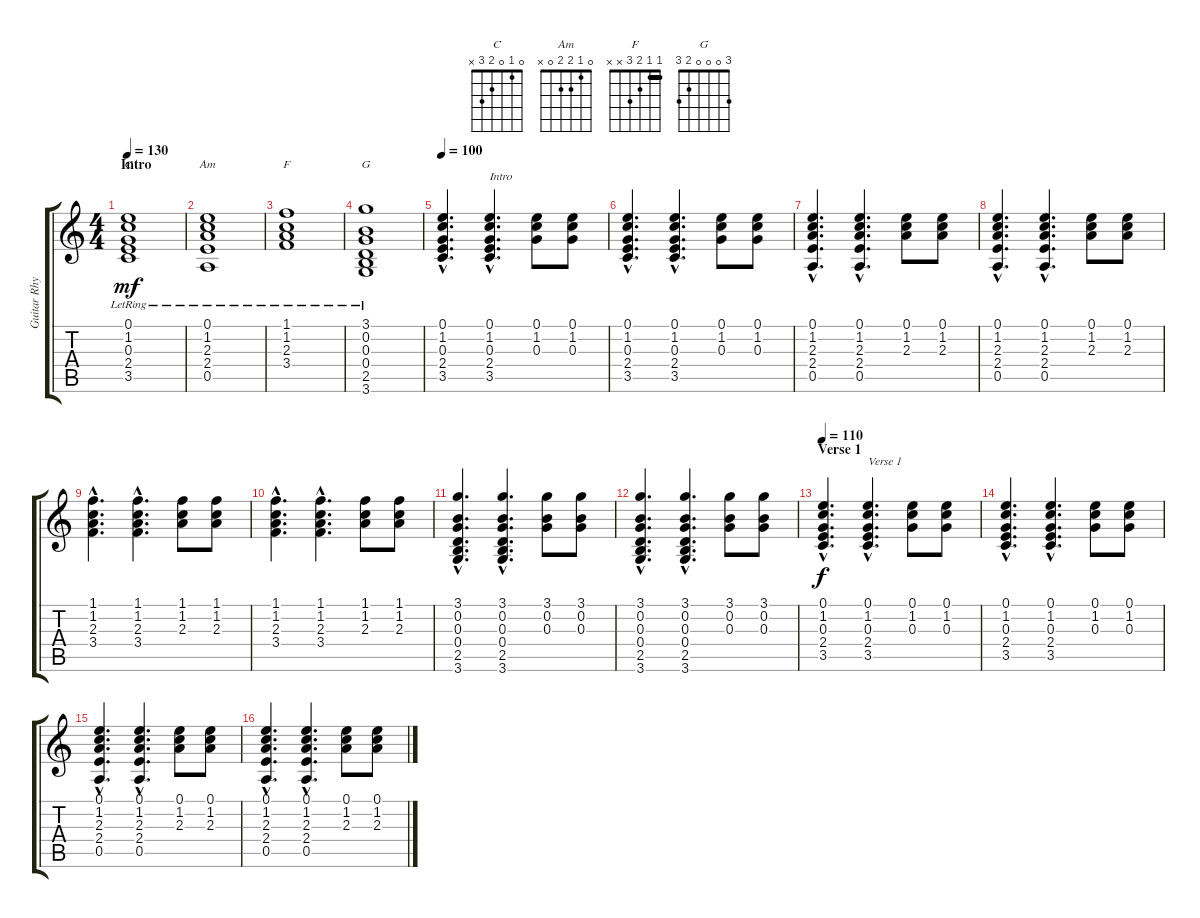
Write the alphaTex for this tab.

\track ("Guitar Rhythm" "Guitar Rhy") {instrument acousticguitarnylon}
\staff {score tabs}
\tuning (E4 B3 G3 D3 A2 E2) {hide}
\chord ("C" 0 1 0 2 3 x)
\chord ("Am" 0 1 2 2 0 x)
\chord ("F" 1 1 2 3 x x) {barre 1}
\chord ("G" 3 0 0 0 2 3)
\ts (4 4)
\section ("" "Intro")
\tempo 130
\tempo 90
\tempo 130
\clef g2
\ks c
(0.1{lr} 1.2{lr} 0.3{lr} 2.4{lr} 3.5{lr}).1{ch "C" dy mf instrument acousticguitarnylon} |
(0.1{lr} 1.2{lr} 2.3{lr} 2.4{lr} 0.5{lr}).1{ch "Am"} |
(1.1{lr} 1.2{lr} 2.3{lr} 3.4{lr}).1{ch "F"} |
(3.1{lr} 0.2{lr} 0.3{lr} 0.4{lr} 2.5{lr} 3.6{lr}).1{ch "G"} |
\tempo 100
(0.1{hac} 1.2{hac} 0.3{hac} 2.4{hac} 3.5{hac}).4{d} (0.1{hac} 1.2{hac} 0.3{hac} 2.4{hac} 3.5{hac}).4{d txt "Intro"} (0.1 1.2 0.3).8 (0.1 1.2 0.3).8 |
(0.1{hac} 1.2{hac} 0.3{hac} 2.4{hac} 3.5{hac}).4{d} (0.1{hac} 1.2{hac} 0.3{hac} 2.4{hac} 3.5{hac}).4{d} (0.1 1.2 0.3).8 (0.1 1.2 0.3).8 |
(0.1{hac} 1.2{hac} 2.3{hac} 2.4{hac} 0.5{hac}).4{d} (0.1{hac} 1.2{hac} 2.3{hac} 2.4{hac} 0.5{hac}).4{d} (0.1 1.2 2.3).8 (0.1 1.2 2.3).8 |
(0.1{hac} 1.2{hac} 2.3{hac} 2.4{hac} 0.5{hac}).4{d} (0.1{hac} 1.2{hac} 2.3{hac} 2.4{hac} 0.5{hac}).4{d} (0.1 1.2 2.3).8 (0.1 1.2 2.3).8 |
(1.1{hac} 1.2{hac} 2.3{hac} 3.4{hac}).4{d} (1.1{hac} 1.2{hac} 2.3{hac} 3.4{hac}).4{d} (1.1 1.2 2.3).8 (1.1 1.2 2.3).8 |
(1.1{hac} 1.2{hac} 2.3{hac} 3.4{hac}).4{d} (1.1{hac} 1.2{hac} 2.3{hac} 3.4{hac}).4{d} (1.1 1.2 2.3).8 (1.1 1.2 2.3).8 |
(3.1{hac} 0.2{hac} 0.3{hac} 0.4{hac} 2.5{hac} 3.6{hac}).4{d} (3.1{hac} 0.2{hac} 0.3{hac} 0.4{hac} 2.5{hac} 3.6{hac}).4{d} (3.1 0.2 0.3).8 (3.1 0.2 0.3).8 |
(3.1{hac} 0.2{hac} 0.3{hac} 0.4{hac} 2.5{hac} 3.6{hac}).4{d} (3.1{hac} 0.2{hac} 0.3{hac} 0.4{hac} 2.5{hac} 3.6{hac}).4{d} (3.1 0.2 0.3).8 (3.1 0.2 0.3).8 |
\section ("" "Verse 1")
\tempo 110
(0.1{hac} 1.2{hac} 0.3{hac} 2.4{hac} 3.5{hac}).4{d dy f} (0.1{hac} 1.2{hac} 0.3{hac} 2.4{hac} 3.5{hac}).4{d txt "Verse 1"} (0.1 1.2 0.3).8 (0.1 1.2 0.3).8 |
(0.1{hac} 1.2{hac} 0.3{hac} 2.4{hac} 3.5{hac}).4{d} (0.1{hac} 1.2{hac} 0.3{hac} 2.4{hac} 3.5{hac}).4{d} (0.1 1.2 0.3).8 (0.1 1.2 0.3).8 |
(0.1{hac} 1.2{hac} 2.3{hac} 2.4{hac} 0.5{hac}).4{d} (0.1{hac} 1.2{hac} 2.3{hac} 2.4{hac} 0.5{hac}).4{d} (0.1 1.2 2.3).8 (0.1 1.2 2.3).8 |
(0.1{hac} 1.2{hac} 2.3{hac} 2.4{hac} 0.5{hac}).4{d} (0.1{hac} 1.2{hac} 2.3{hac} 2.4{hac} 0.5{hac}).4{d} (0.1 1.2 2.3).8 (0.1 1.2 2.3).8
